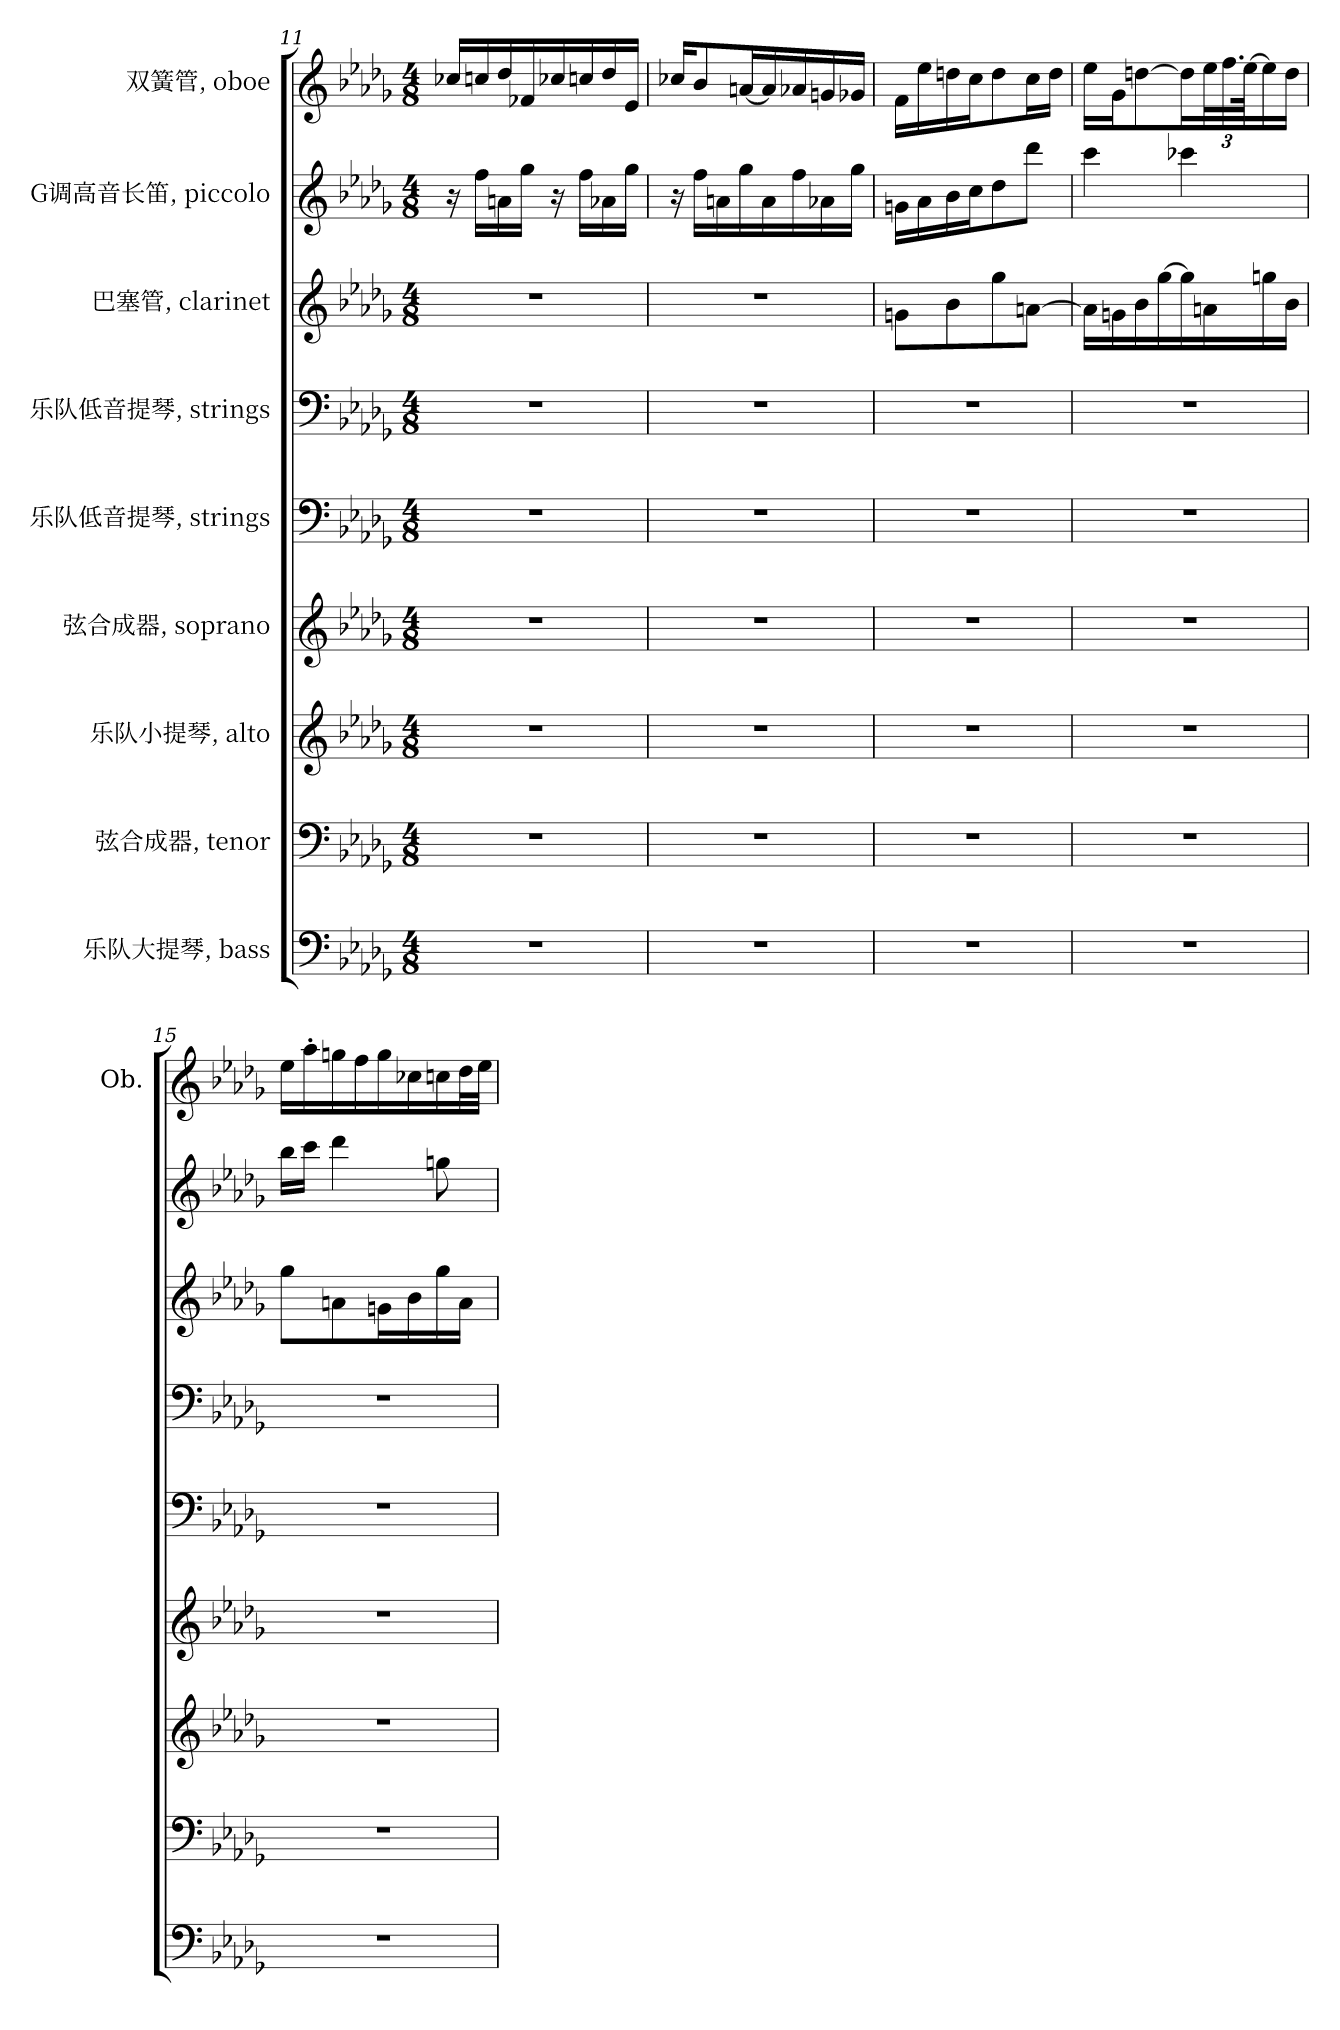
**kern	**kern	**kern	**kern	**kern	**kern	**kern	**kern	**kern
*part9	*part8	*part7	*part6	*part5	*part4	*part3	*part2	*part1
*staff9	*staff8	*staff7	*staff6	*staff5	*staff4	*staff3	*staff2	*staff1
*I"乐队大提琴, bass	*I"弦合成器, tenor	*I"乐队小提琴, alto	*I"弦合成器, soprano	*I"乐队低音提琴, strings	*I"乐队低音提琴, strings	*I"巴塞管, clarinet	*I"G调高音长笛, piccolo	*I"双簧管, oboe
*	*	*	*	*	*	*	*	*I'Ob.
!!LO:PB:g=z
*clefF4	*clefF4	*clefG2	*clefG2	*clefF4	*clefF4	*clefG2	*clefG2	*clefG2
*	*	*	*	*ITrd7c12	*ITrd7c12	*ITrd4c7	*ITrd-4c-7	*
*k[b-e-a-d-g-]	*k[b-e-a-d-g-]	*k[b-e-a-d-g-]	*k[b-e-a-d-g-]	*k[b-e-a-d-g-]	*k[b-e-a-d-g-]	*k[b-e-a-d-g-c-]	*k[b-e-a-d-]	*k[b-e-a-d-g-]
*M4/8	*M4/8	*M4/8	*M4/8	*M4/8	*M4/8	*M4/8	*M4/8	*M4/8
=11	=11	=11	=11	=11	=11	=11	=11	=11
2r	2r	2r	2r	2r	2r	2r	16r	16cc-X/LL
.	.	.	.	.	.	.	16ccc\LL	16ccn/
.	.	.	.	.	.	.	16een\	16dd-/
.	.	.	.	.	.	.	16ddd-\JJ	16f-X/
.	.	.	.	.	.	.	16r	16cc-X/
.	.	.	.	.	.	.	16ccc\LL	16ccn/
.	.	.	.	.	.	.	16ee-X\	16dd-/
.	.	.	.	.	.	.	16ddd-\JJ	16e-/JJ
=12	=12	=12	=12	=12	=12	=12	=12	=12
2r	2r	2r	2r	2r	2r	2r	16r	16cc-X/KL
.	.	.	.	.	.	.	16ccc\LL	8b-/
.	.	.	.	.	.	.	16een\	.
.	.	.	.	.	.	.	16ddd-\	[16an/L
.	.	.	.	.	.	.	16ee\	16a/]
.	.	.	.	.	.	.	16ccc\	16a-X/
.	.	.	.	.	.	.	16ee-X\	16gn/
.	.	.	.	.	.	.	16ddd-\JJ	16g-X/JJ
=13	=13	=13	=13	=13	=13	=13	=13	=13
2r	2r	2r	2r	2r	2r	8cn\L	16ddn\LL	16f\LL
.	.	.	.	.	.	.	16ee-\	16ee-\
.	.	.	.	.	.	8e-\	16ff\	16ddn\
.	.	.	.	.	.	.	16gg\J	16cc\J
.	.	.	.	.	.	8cc-\	8aa-\	8dd\
.	.	.	.	.	.	[8dn\J	8aaa-\J	16cc\L
.	.	.	.	.	.	.	.	16dd\JJ
!!LO:PB:g=z
=14	=14	=14	=14	=14	=14	=14	=14	=14
2r	2r	2r	2r	2r	2r	16d\LL]	4ggg\	16ee-\LL
.	.	.	.	.	.	16cn\	.	16g-\J
.	.	.	.	.	.	16e-\	.	[8ddn\
.	.	.	.	.	.	[16cc-\	.	.
.	.	.	.	.	.	16cc-\]	4ggg-X\	16dd\L]
*	*	*	*	*	*	*	*	*Xbrackettup
.	.	.	.	.	.	16dn\	.	48ee-\L
.	.	.	.	.	.	.	.	48.ff\
.	.	.	.	.	.	.	.	[96ee-\JK
.	.	.	.	.	.	16ccn\	.	16ee-\]
.	.	.	.	.	.	16e-\JJ	.	16dd\JJ
=15	=15	=15	=15	=15	=15	=15	=15	=15
2r	2r	2r	2r	2r	2r	8cc-\L	16fff\LL	16ee-\LL
.	.	.	.	.	.	.	16ggg\JJ	16aa-'\
.	.	.	.	.	.	8dn\	4aaa-\	16ggn\
.	.	.	.	.	.	.	.	16ff\
.	.	.	.	.	.	16cn\L	.	16gg\
.	.	.	.	.	.	16e-\	.	16cc-X\
.	.	.	.	.	.	16cc-\	8dddn\	16ccn\
.	.	.	.	.	.	16d\JJ	.	32dd-\L
.	.	.	.	.	.	.	.	32ee-\JJJ
=	=	=	=	=	=	=	=	=
*-	*-	*-	*-	*-	*-	*-	*-	*-
